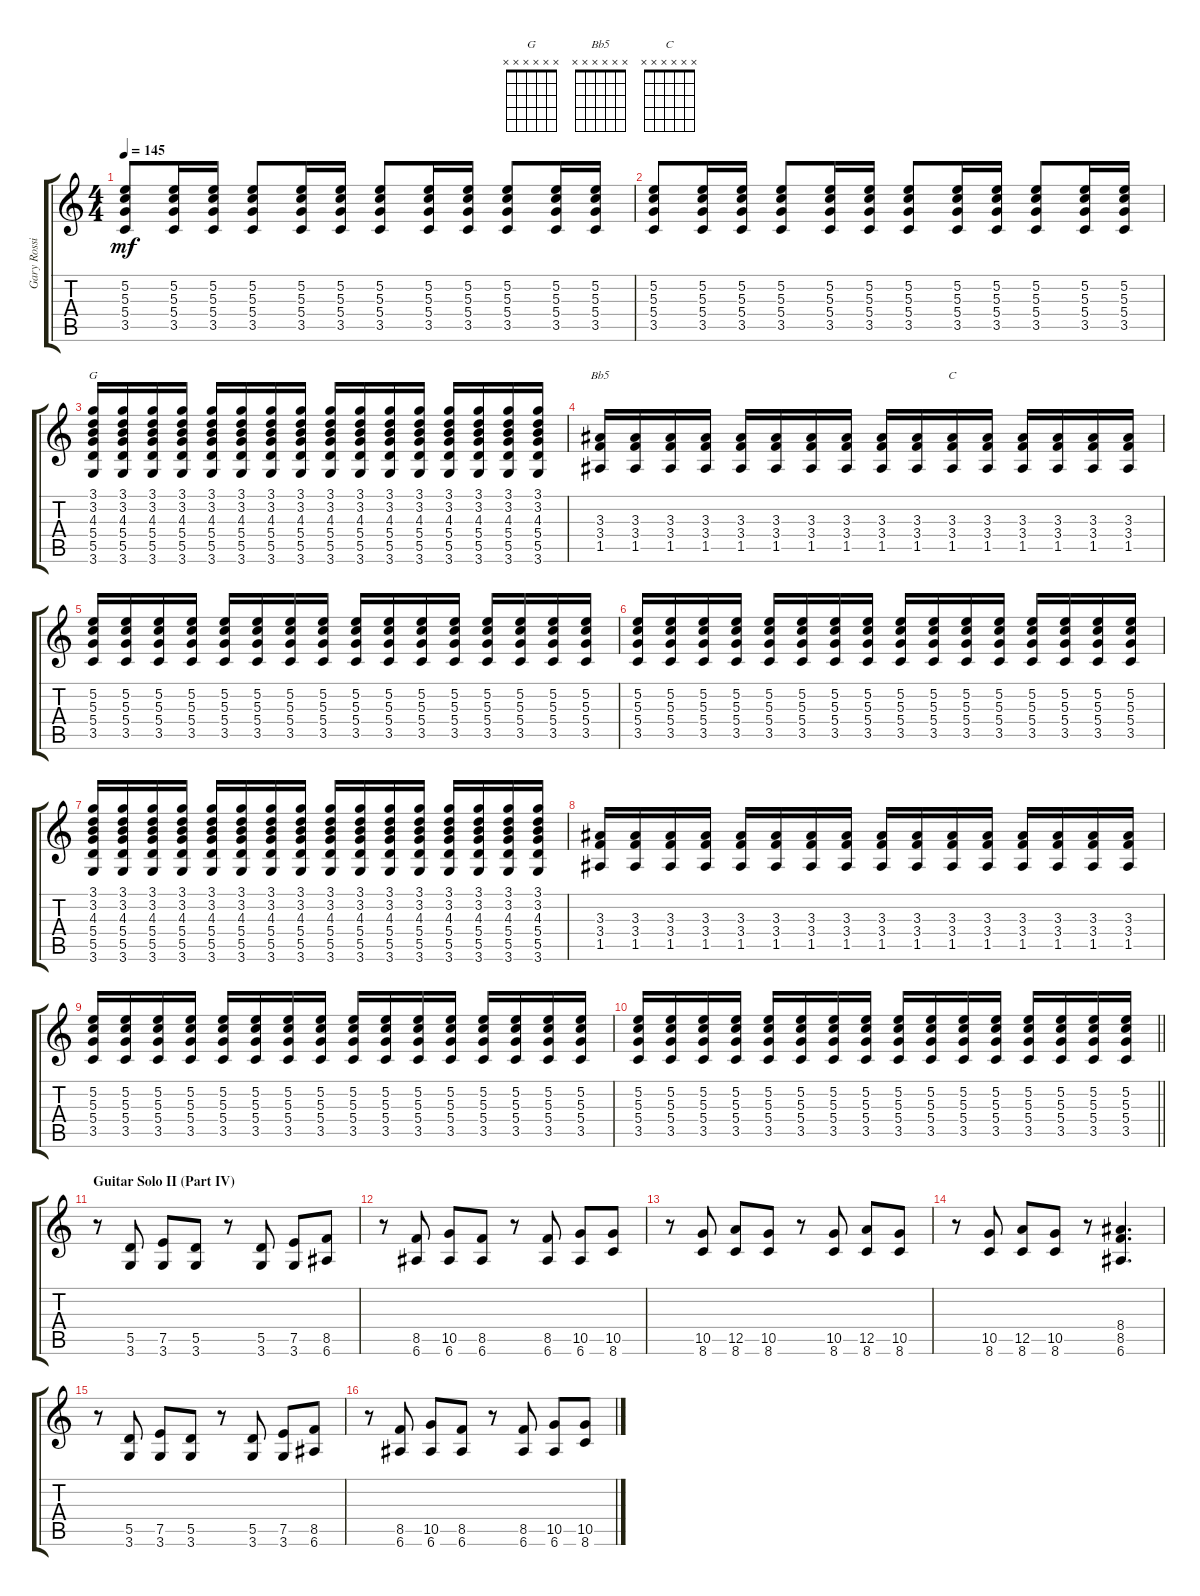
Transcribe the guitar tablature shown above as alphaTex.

\track ("Gary Rossington" "Gary Rossi") {instrument overdrivenguitar}
\staff {score tabs}
\tuning (E4 B3 G3 D3 A2 E2) {hide}
\chord ("G" x x x x x x)
\chord ("Bb5" x x x x x x)
\chord ("C" x x x x x x)
\ts (4 4)
\tempo 145
\clef g2
\ks c
(5.2 5.3 5.4 3.5).8{dy mf} (5.2 5.3 5.4 3.5).16 (5.2 5.3 5.4 3.5).16 (5.2 5.3 5.4 3.5).8 (5.2 5.3 5.4 3.5).16 (5.2 5.3 5.4 3.5).16 (5.2 5.3 5.4 3.5).8 (5.2 5.3 5.4 3.5).16 (5.2 5.3 5.4 3.5).16 (5.2 5.3 5.4 3.5).8 (5.2 5.3 5.4 3.5).16 (5.2 5.3 5.4 3.5).16 |
(5.2 5.3 5.4 3.5).8 (5.2 5.3 5.4 3.5).16 (5.2 5.3 5.4 3.5).16 (5.2 5.3 5.4 3.5).8 (5.2 5.3 5.4 3.5).16 (5.2 5.3 5.4 3.5).16 (5.2 5.3 5.4 3.5).8 (5.2 5.3 5.4 3.5).16 (5.2 5.3 5.4 3.5).16 (5.2 5.3 5.4 3.5).8 (5.2 5.3 5.4 3.5).16 (5.2 5.3 5.4 3.5).16 |
(3.1 3.2 4.3 5.4 5.5 3.6).16{ch "G"} (3.1 3.2 4.3 5.4 5.5 3.6).16 (3.1 3.2 4.3 5.4 5.5 3.6).16 (3.1 3.2 4.3 5.4 5.5 3.6).16 (3.1 3.2 4.3 5.4 5.5 3.6).16 (3.1 3.2 4.3 5.4 5.5 3.6).16 (3.1 3.2 4.3 5.4 5.5 3.6).16 (3.1 3.2 4.3 5.4 5.5 3.6).16 (3.1 3.2 4.3 5.4 5.5 3.6).16 (3.1 3.2 4.3 5.4 5.5 3.6).16 (3.1 3.2 4.3 5.4 5.5 3.6).16 (3.1 3.2 4.3 5.4 5.5 3.6).16 (3.1 3.2 4.3 5.4 5.5 3.6).16 (3.1 3.2 4.3 5.4 5.5 3.6).16 (3.1 3.2 4.3 5.4 5.5 3.6).16 (3.1 3.2 4.3 5.4 5.5 3.6).16 |
(3.3 3.4 1.5).16{ch "Bb5"} (3.3 3.4 1.5).16 (3.3 3.4 1.5).16 (3.3 3.4 1.5).16 (3.3 3.4 1.5).16 (3.3 3.4 1.5).16 (3.3 3.4 1.5).16 (3.3 3.4 1.5).16 (3.3 3.4 1.5).16 (3.3 3.4 1.5).16 (3.3 3.4 1.5).16{ch "C"} (3.3 3.4 1.5).16 (3.3 3.4 1.5).16 (3.3 3.4 1.5).16 (3.3 3.4 1.5).16 (3.3 3.4 1.5).16 |
(5.2 5.3 5.4 3.5).16 (5.2 5.3 5.4 3.5).16 (5.2 5.3 5.4 3.5).16 (5.2 5.3 5.4 3.5).16 (5.2 5.3 5.4 3.5).16 (5.2 5.3 5.4 3.5).16 (5.2 5.3 5.4 3.5).16 (5.2 5.3 5.4 3.5).16 (5.2 5.3 5.4 3.5).16 (5.2 5.3 5.4 3.5).16 (5.2 5.3 5.4 3.5).16 (5.2 5.3 5.4 3.5).16 (5.2 5.3 5.4 3.5).16 (5.2 5.3 5.4 3.5).16 (5.2 5.3 5.4 3.5).16 (5.2 5.3 5.4 3.5).16 |
(5.2 5.3 5.4 3.5).16 (5.2 5.3 5.4 3.5).16 (5.2 5.3 5.4 3.5).16 (5.2 5.3 5.4 3.5).16 (5.2 5.3 5.4 3.5).16 (5.2 5.3 5.4 3.5).16 (5.2 5.3 5.4 3.5).16 (5.2 5.3 5.4 3.5).16 (5.2 5.3 5.4 3.5).16 (5.2 5.3 5.4 3.5).16 (5.2 5.3 5.4 3.5).16 (5.2 5.3 5.4 3.5).16 (5.2 5.3 5.4 3.5).16 (5.2 5.3 5.4 3.5).16 (5.2 5.3 5.4 3.5).16 (5.2 5.3 5.4 3.5).16 |
(3.1 3.2 4.3 5.4 5.5 3.6).16 (3.1 3.2 4.3 5.4 5.5 3.6).16 (3.1 3.2 4.3 5.4 5.5 3.6).16 (3.1 3.2 4.3 5.4 5.5 3.6).16 (3.1 3.2 4.3 5.4 5.5 3.6).16 (3.1 3.2 4.3 5.4 5.5 3.6).16 (3.1 3.2 4.3 5.4 5.5 3.6).16 (3.1 3.2 4.3 5.4 5.5 3.6).16 (3.1 3.2 4.3 5.4 5.5 3.6).16 (3.1 3.2 4.3 5.4 5.5 3.6).16 (3.1 3.2 4.3 5.4 5.5 3.6).16 (3.1 3.2 4.3 5.4 5.5 3.6).16 (3.1 3.2 4.3 5.4 5.5 3.6).16 (3.1 3.2 4.3 5.4 5.5 3.6).16 (3.1 3.2 4.3 5.4 5.5 3.6).16 (3.1 3.2 4.3 5.4 5.5 3.6).16 |
(3.3 3.4 1.5).16 (3.3 3.4 1.5).16 (3.3 3.4 1.5).16 (3.3 3.4 1.5).16 (3.3 3.4 1.5).16 (3.3 3.4 1.5).16 (3.3 3.4 1.5).16 (3.3 3.4 1.5).16 (3.3 3.4 1.5).16 (3.3 3.4 1.5).16 (3.3 3.4 1.5).16 (3.3 3.4 1.5).16 (3.3 3.4 1.5).16 (3.3 3.4 1.5).16 (3.3 3.4 1.5).16 (3.3 3.4 1.5).16 |
(5.2 5.3 5.4 3.5).16 (5.2 5.3 5.4 3.5).16 (5.2 5.3 5.4 3.5).16 (5.2 5.3 5.4 3.5).16 (5.2 5.3 5.4 3.5).16 (5.2 5.3 5.4 3.5).16 (5.2 5.3 5.4 3.5).16 (5.2 5.3 5.4 3.5).16 (5.2 5.3 5.4 3.5).16 (5.2 5.3 5.4 3.5).16 (5.2 5.3 5.4 3.5).16 (5.2 5.3 5.4 3.5).16 (5.2 5.3 5.4 3.5).16 (5.2 5.3 5.4 3.5).16 (5.2 5.3 5.4 3.5).16 (5.2 5.3 5.4 3.5).16 |
\barLineRight lightlight
(5.2 5.3 5.4 3.5).16 (5.2 5.3 5.4 3.5).16 (5.2 5.3 5.4 3.5).16 (5.2 5.3 5.4 3.5).16 (5.2 5.3 5.4 3.5).16 (5.2 5.3 5.4 3.5).16 (5.2 5.3 5.4 3.5).16 (5.2 5.3 5.4 3.5).16 (5.2 5.3 5.4 3.5).16 (5.2 5.3 5.4 3.5).16 (5.2 5.3 5.4 3.5).16 (5.2 5.3 5.4 3.5).16 (5.2 5.3 5.4 3.5).16 (5.2 5.3 5.4 3.5).16 (5.2 5.3 5.4 3.5).16 (5.2 5.3 5.4 3.5).16 |
\section ("" "Guitar Solo II (Part IV)")
r.8 (5.5 3.6).8 (7.5 3.6).8 (5.5 3.6).8 r.8 (5.5 3.6).8 (7.5 3.6).8 (8.5 6.6).8 |
r.8 (8.5 6.6).8 (10.5 6.6).8 (8.5 6.6).8 r.8 (8.5 6.6).8 (10.5 6.6).8 (10.5 8.6).8 |
r.8 (10.5 8.6).8 (12.5 8.6).8 (10.5 8.6).8 r.8 (10.5 8.6).8 (12.5 8.6).8 (10.5 8.6).8 |
r.8 (10.5 8.6).8 (12.5 8.6).8 (10.5 8.6).8 r.8 (8.4 8.5 6.6).4{d} |
r.8 (5.5 3.6).8 (7.5 3.6).8 (5.5 3.6).8 r.8 (5.5 3.6).8 (7.5 3.6).8 (8.5 6.6).8 |
r.8 (8.5 6.6).8 (10.5 6.6).8 (8.5 6.6).8 r.8 (8.5 6.6).8 (10.5 6.6).8 (10.5 8.6).8
